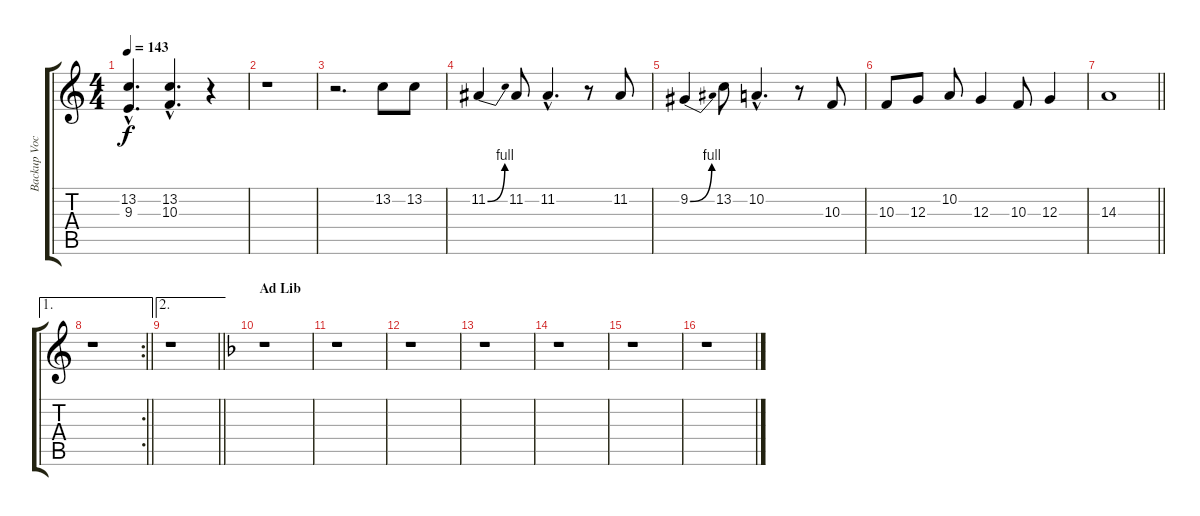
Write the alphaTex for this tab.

\track ("Backup Vocals" "Backup Voc") {instrument synthvoice}
\staff {score tabs}
\tuning (E4 B3 G3 D3 A2 E2) {hide}
\ts (4 4)
\tempo 143
\clef g2
\ks c
(13.2{hac} 9.3{hac}).4{d dy f} (13.2{hac} 10.3{hac}).4{d} r.4 |
r.1 |
r.2{d} 13.2.8 13.2.8 |
11.2{be (bend 0 0 60 4)}.4 11.2.8 11.2{hac}.4{d} r.8 11.2.8 |
9.2{be (bend 0 0 60 4)}.4 13.2.8 10.2{hac}.4{d} r.8 10.3.8 |
10.3.8 12.3.8 10.2.8 12.3.4 10.3.8 12.3.4 |
\barLineRight lightlight
14.3.1 |
\ae 1
\rc 2
\barLineRight lightlight
r.1 |
\ae 2
\barLineRight lightlight
r.1 |
\section ("" "Ad Lib")
\ks f
r.1 |
r.1 |
r.1 |
r.1 |
r.1 |
r.1 |
r.1
